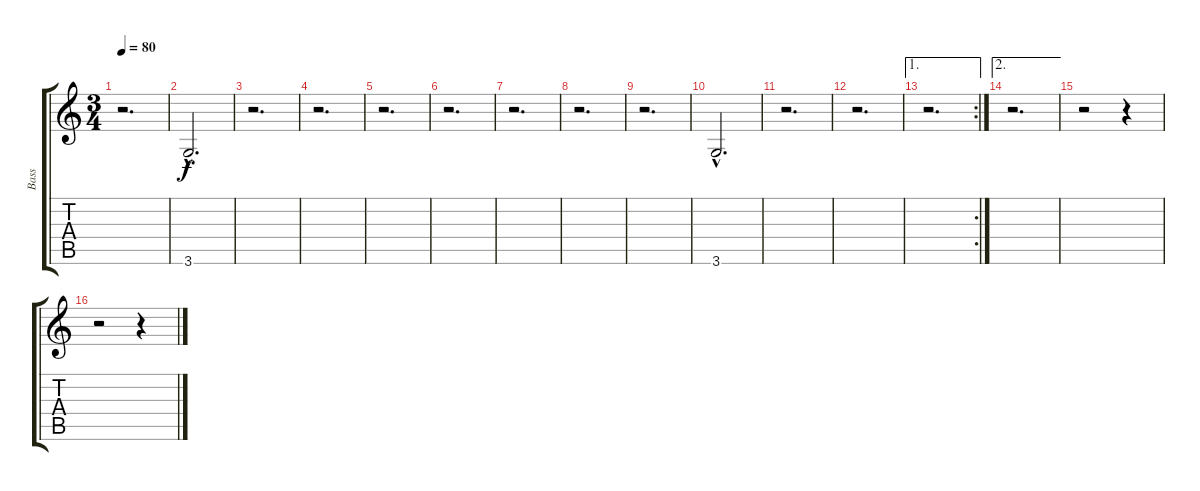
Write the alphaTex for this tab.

\track ("Bass" "Bass") {instrument electricbassfinger}
\staff {score tabs}
\tuning (E4 B3 G3 D3 A2 E2) {hide}
\ts (3 4)
\tempo 80
\clef g2
\ks c
r.2{d dy f} |
3.6{hac}.2{d} |
r.2{d} |
r.2{d} |
r.2{d} |
r.2{d} |
r.2{d} |
r.2{d} |
r.2{d} |
3.6{hac}.2{d} |
r.2{d} |
r.2{d} |
\ae 1
\rc 2
r.2{d} |
\ae 2
r.2{d} |
r.2 r.4 |
r.2 r.4
